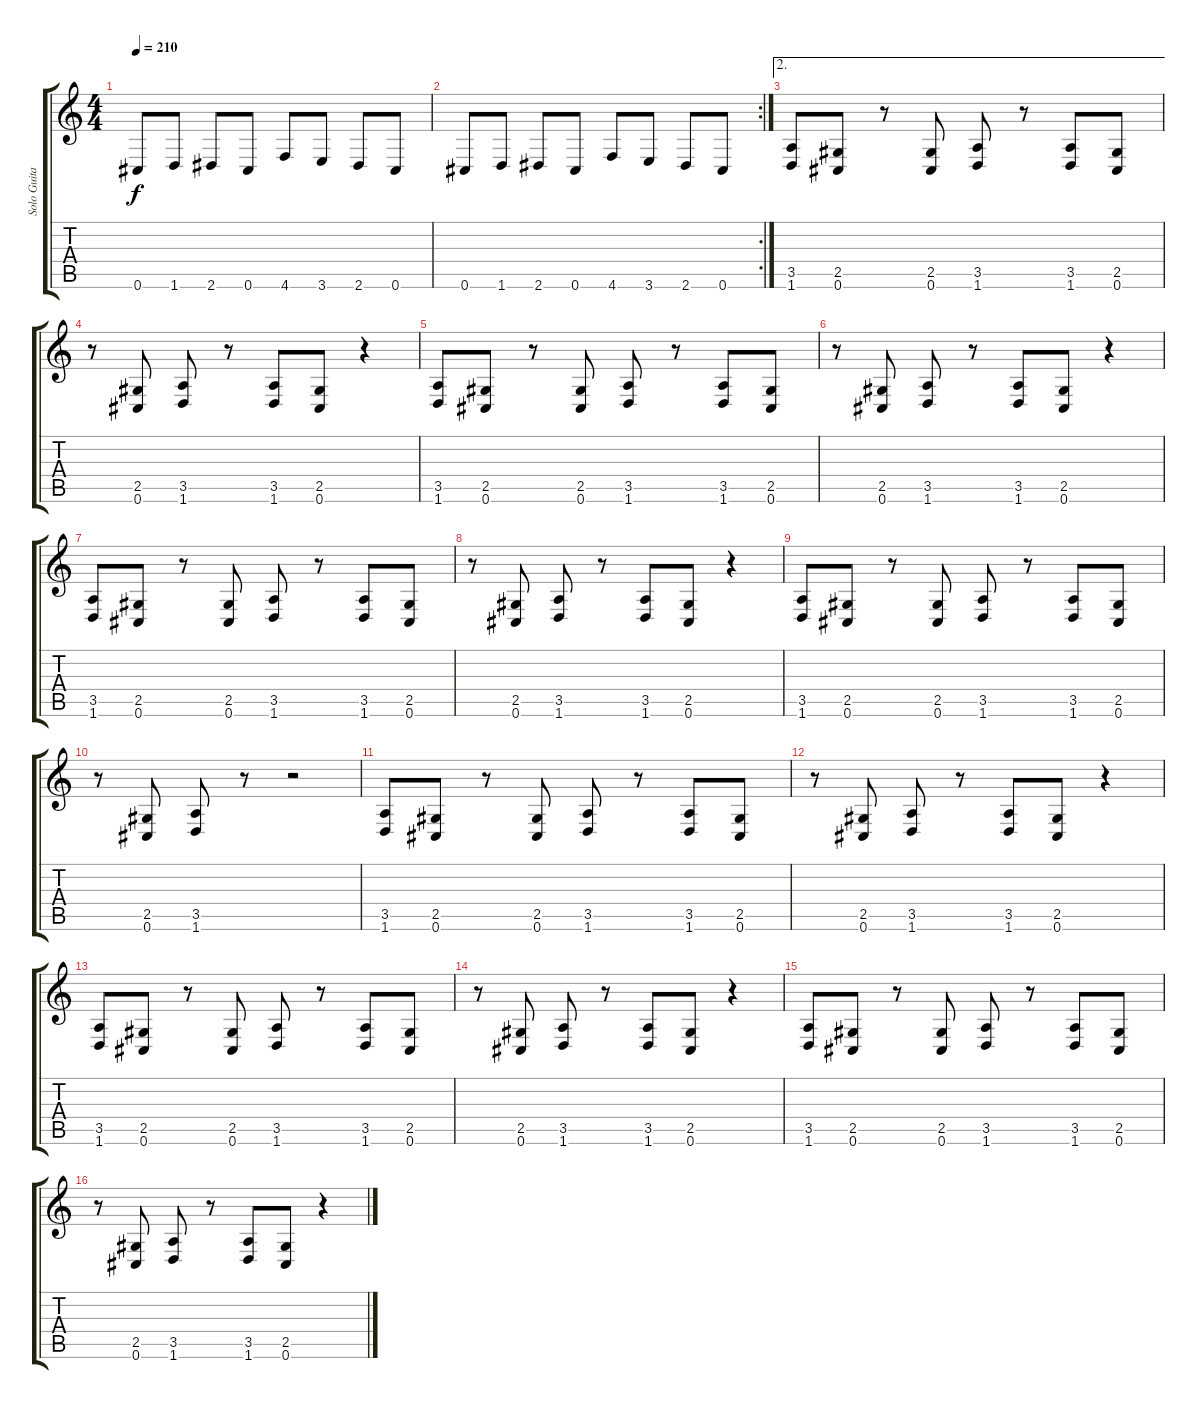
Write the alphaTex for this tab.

\track ("Solo Guitar" "Solo Guita") {instrument overdrivenguitar}
\staff {score tabs}
\tuning (Db4 Ab3 E3 B2 Gb2 Db2) {hide}
\ts (4 4)
\tempo 210
\clef g2
\ks c
0.6.8{dy f} 1.6.8 2.6.8 0.6.8 4.6.8 3.6.8 2.6.8 0.6.8 |
\rc 2
0.6.8 1.6.8 2.6.8 0.6.8 4.6.8 3.6.8 2.6.8 0.6.8 |
\ae 2
(3.5 1.6).8 (2.5 0.6).8 r.8 (2.5 0.6).8 (3.5 1.6).8 r.8 (3.5 1.6).8 (2.5 0.6).8 |
r.8 (2.5 0.6).8 (3.5 1.6).8 r.8 (3.5 1.6).8 (2.5 0.6).8 r.4 |
(3.5 1.6).8 (2.5 0.6).8 r.8 (2.5 0.6).8 (3.5 1.6).8 r.8 (3.5 1.6).8 (2.5 0.6).8 |
r.8 (2.5 0.6).8 (3.5 1.6).8 r.8 (3.5 1.6).8 (2.5 0.6).8 r.4 |
(3.5 1.6).8 (2.5 0.6).8 r.8 (2.5 0.6).8 (3.5 1.6).8 r.8 (3.5 1.6).8 (2.5 0.6).8 |
r.8 (2.5 0.6).8 (3.5 1.6).8 r.8 (3.5 1.6).8 (2.5 0.6).8 r.4 |
(3.5 1.6).8 (2.5 0.6).8 r.8 (2.5 0.6).8 (3.5 1.6).8 r.8 (3.5 1.6).8 (2.5 0.6).8 |
r.8 (2.5 0.6).8 (3.5 1.6).8 r.8 r.2 |
(3.5 1.6).8 (2.5 0.6).8 r.8 (2.5 0.6).8 (3.5 1.6).8 r.8 (3.5 1.6).8 (2.5 0.6).8 |
r.8 (2.5 0.6).8 (3.5 1.6).8 r.8 (3.5 1.6).8 (2.5 0.6).8 r.4 |
(3.5 1.6).8 (2.5 0.6).8 r.8 (2.5 0.6).8 (3.5 1.6).8 r.8 (3.5 1.6).8 (2.5 0.6).8 |
r.8 (2.5 0.6).8 (3.5 1.6).8 r.8 (3.5 1.6).8 (2.5 0.6).8 r.4 |
(3.5 1.6).8 (2.5 0.6).8 r.8 (2.5 0.6).8 (3.5 1.6).8 r.8 (3.5 1.6).8 (2.5 0.6).8 |
r.8 (2.5 0.6).8 (3.5 1.6).8 r.8 (3.5 1.6).8 (2.5 0.6).8 r.4
